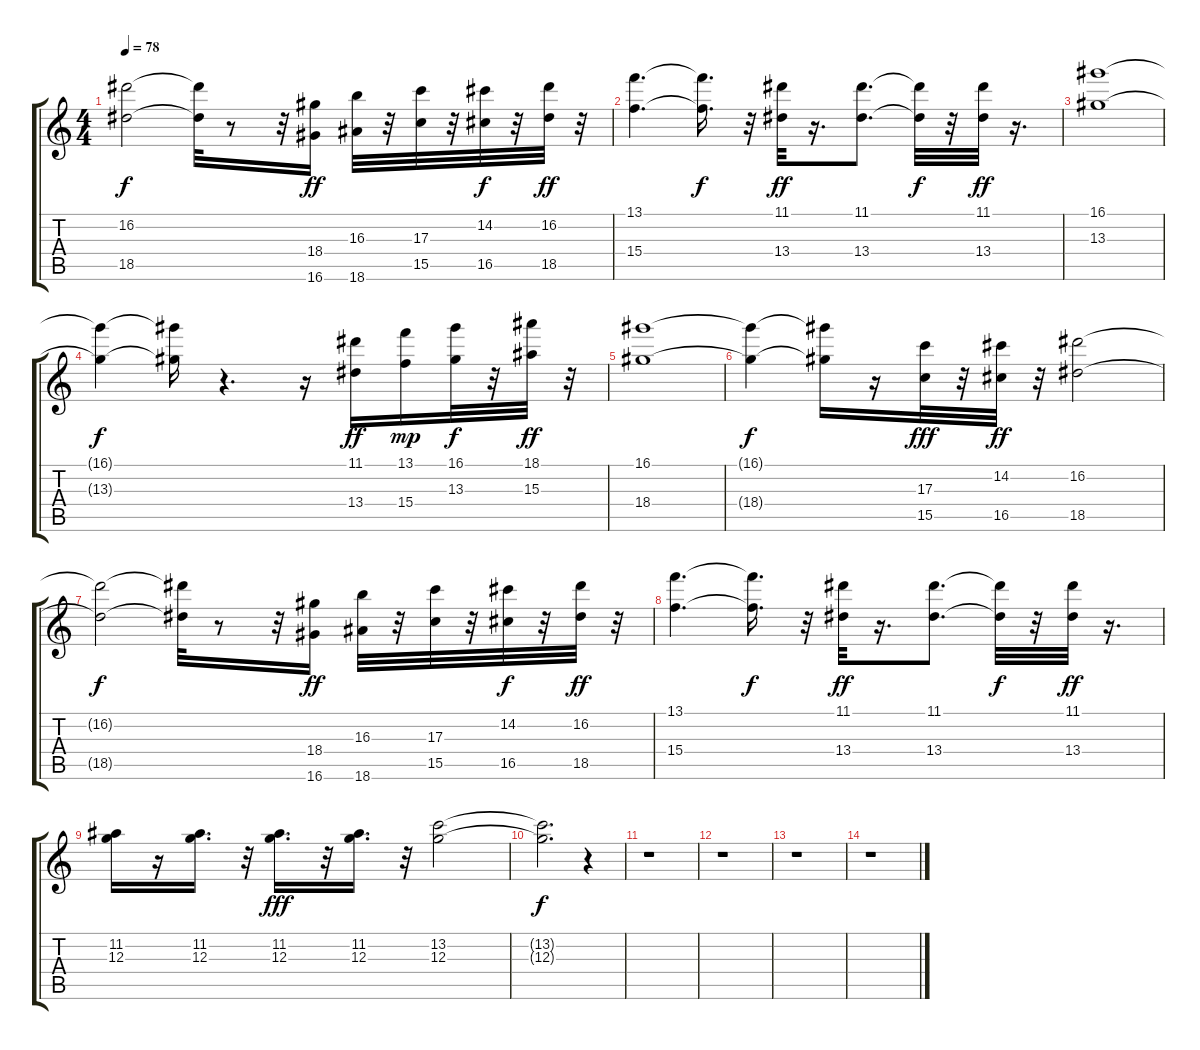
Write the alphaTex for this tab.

\track "" {instrument overdrivenguitar}
\staff {score tabs}
\tuning (E4 B3 G3 D3 A2 E2) {hide}
\ts (4 4)
\tempo 78
\clef g2
\ks c
(16.2{t} 18.5{t}).2{dy f} (16.2{t} 18.5{t}).32 r.8 r.32 (18.4 16.6).16{dy ff} (16.3 18.6).32 r.32 (17.3 15.5).32 r.32 (14.2 16.5).32{dy f} r.32 (16.2 18.5).32{dy ff} r.32 |
(13.1 15.4).4{d} (13.1{t} 15.4{t}).16{d dy f} r.32 (11.1 13.4).32{dy ff} r.16{d} (11.1 13.4).8{d} (11.1{t} 13.4{t}).32{dy f} r.32 (11.1 13.4).32{dy ff} r.16{d} |
(16.1 13.3).1 |
(16.1{t} 13.3{t}).4{dy f} (16.1{t} 13.3{t}).16 r.4{d} r.16 (11.1 13.4).16{dy ff} (13.1 15.4).16{dy mp} (16.1 13.3).32{dy f} r.32 (18.1 15.3).32{dy ff} r.32 |
(16.1 18.4).1 |
(16.1{t} 18.4{t}).4{dy f} (16.1{t} 18.4{t}).16 r.16 (17.3 15.5).32{dy fff} r.32 (14.2 16.5).32{dy ff} r.32 (16.2 18.5).2 |
(16.2{t} 18.5{t}).2{dy f} (16.2{t} 18.5{t}).32 r.8 r.32 (18.4 16.6).16{dy ff} (16.3 18.6).32 r.32 (17.3 15.5).32 r.32 (14.2 16.5).32{dy f} r.32 (16.2 18.5).32{dy ff} r.32 |
(13.1 15.4).4{d} (13.1{t} 15.4{t}).16{d dy f} r.32 (11.1 13.4).32{dy ff} r.16{d} (11.1 13.4).8{d} (11.1{t} 13.4{t}).32{dy f} r.32 (11.1 13.4).32{dy ff} r.16{d} |
(11.2 12.3).16 r.16 (11.2 12.3).16{d} r.32 (11.2 12.3).16{d dy fff} r.32 (11.2 12.3).16{d} r.32 (13.2 12.3).2 |
(13.2{t} 12.3{t}).2{d dy f} r.4 |
r.1 |
r.1 |
r.1 |
r.1
